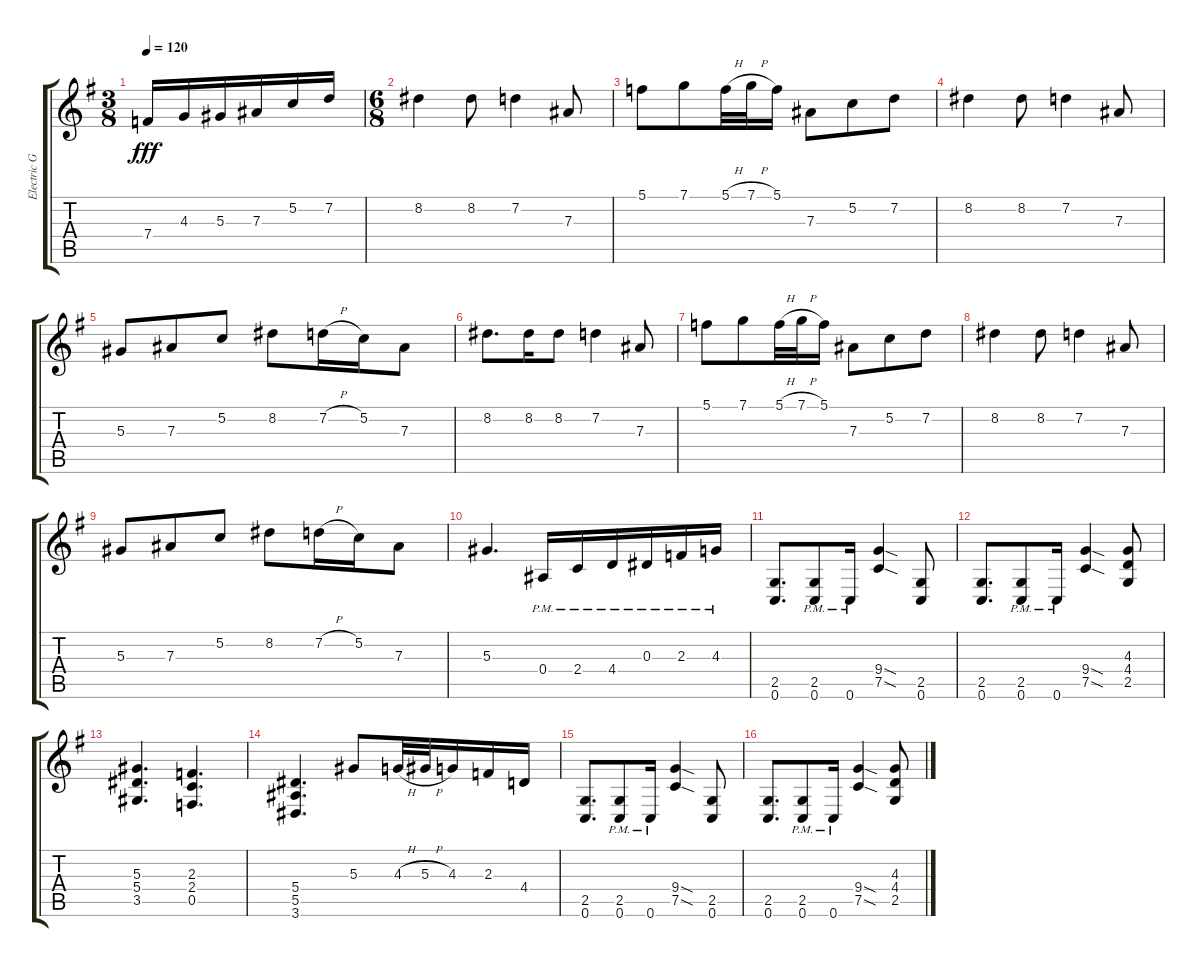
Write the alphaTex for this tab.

\track ("Electric Guitar 1" "Electric G") {instrument distortionguitar}
\staff {score tabs}
\tuning (C4 G3 Eb3 Bb2 F2 C2) {hide}
\ts (3 8)
\tempo 120
\clef g2
\ks eminor
7.4.16{dy fff instrument distortionguitar} 4.3.16 5.3.16 7.3.16 5.2.16 7.2.16 |
\ts (6 8)
8.2.4 8.2.8 7.2.4 7.3.8 |
5.1.8 7.1.8 5.1{h}.32 7.1{h}.32 5.1.16 7.3.8 5.2.8 7.2.8 |
8.2.4 8.2.8 7.2.4 7.3.8 |
5.3.8 7.3.8 5.2.8 8.2.8 7.2{h}.16 5.2.16 7.3.8 |
8.2.8{d} 8.2.16 8.2.8 7.2.4 7.3.8 |
5.1.8 7.1.8 5.1{h}.32 7.1{h}.32 5.1.16 7.3.8 5.2.8 7.2.8 |
8.2.4 8.2.8 7.2.4 7.3.8 |
5.3.8 7.3.8 5.2.8 8.2.8 7.2{h}.16 5.2.16 7.3.8 |
5.3.4{d} 0.4{pm}.16 2.4{pm}.16 4.4{pm}.16 0.3{pm}.16 2.3{pm}.16 4.3{pm}.16 |
(2.5 0.6).8{d} (2.5{pm} 0.6{pm}).8 0.6{pm}.16 (9.4{sod} 7.5{sod}).4 (2.5 0.6).8 |
(2.5 0.6).8{d} (2.5{pm} 0.6{pm}).8 0.6{pm}.16 (9.4{sod} 7.5{sod}).4 (4.3 4.4 2.5).8 |
(5.3 5.4 3.5).4{d} (2.3 2.4 0.5).4{d} |
(5.4 5.5 3.6).4{d} 5.3.8 4.3{h}.32 5.3{h}.32 4.3.16 2.3.16 4.4.16 |
(2.5 0.6).8{d} (2.5{pm} 0.6{pm}).8 0.6{pm}.16 (9.4{sod} 7.5{sod}).4 (2.5 0.6).8 |
(2.5 0.6).8{d} (2.5{pm} 0.6{pm}).8 0.6{pm}.16 (9.4{sod} 7.5{sod}).4 (4.3 4.4 2.5).8
